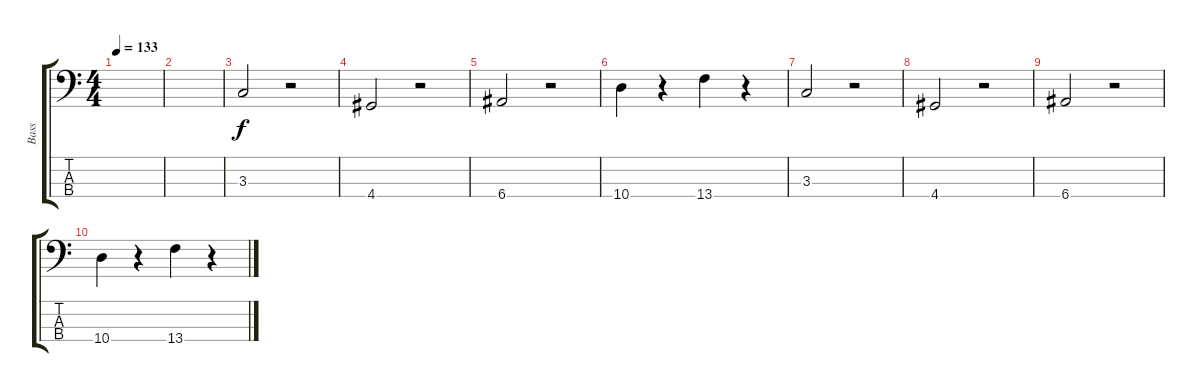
\track ("Bass" "Bass") {instrument electricbasspick}
\staff {score tabs}
\tuning (G2 D2 A1 E1) {hide}
\ts (4 4)
\tempo 133
\clef f4
\ks c
|
|
3.3.2 r.2 |
4.4.2 r.2 |
6.4.2 r.2 |
10.4.4 r.4 13.4.4 r.4 |
3.3.2 r.2 |
4.4.2 r.2 |
6.4.2 r.2 |
10.4.4 r.4 13.4.4 r.4
